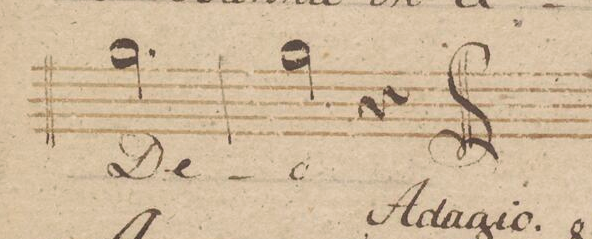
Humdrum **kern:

**kern	**text
*I"Alto.	*
*clefC3	*
*k[b-]	*
*M3/4	*
2.a\	De-
=99	=99
2a\	-o
4r	.
==	==
*-	*-
